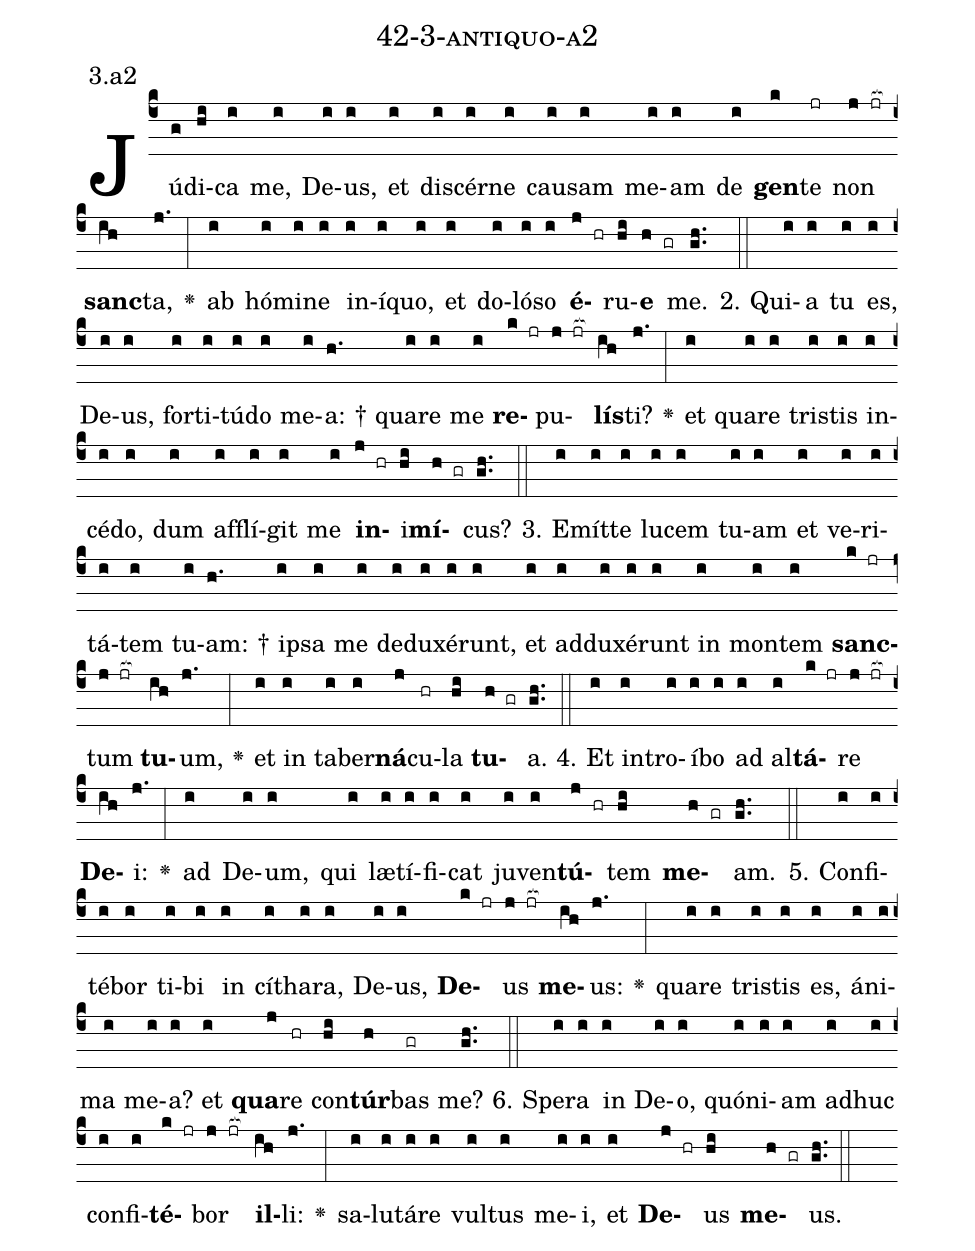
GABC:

name: 42-3-antiquo-a2;
annotation: 3.a2;
%%
(c4)Jú(g)di(hi)ca(i) me,(i) De(i)us,(i) et(i) di(i)scér(i)ne(i) cau(i)sam(i) me(i)am(i) de(i) <b>gen</b>(k)te(jr) non(j jr[ocb:1{]) <b>sanc</b>(ih[ocb:0}])ta,(j.) <v>\greheightstar</v>(:) ab(i) hó(i)mi(i)ne(i) in(i)í(i)quo,(i) et(i) do(i)ló(i)so(i) <b>é</b>(j hr)ru(hi)<b>e</b>(h gr) me.(gh..) (::)
2. Qui(i)a(i) tu(i) es,(i) De(i)us,(i) for(i)ti(i)tú(i)do(i) me(i)a: †(h.) qua(i)re(i) me(i) <b>re</b>(k jr)pu(j jr[ocb:1{])<b>lís</b>(ih[ocb:0}])ti?(j.) <v>\greheightstar</v>(:) et(i) qua(i)re(i) tris(i)tis(i) in(i)cé(i)do,(i) dum(i) af(i)flí(i)git(i) me(i) <b>in</b>(j hr)i(hi)<b>mí</b>(h gr)cus?(gh..) (::)
3. E(i)mít(i)te(i) lu(i)cem(i) tu(i)am(i) et(i) ve(i)ri(i)tá(i)tem(i) tu(i)am: †(h.) ip(i)sa(i) me(i) de(i)du(i)xé(i)runt,(i) et(i) ad(i)du(i)xé(i)runt(i) in(i) mon(i)tem(i) <b>sanc</b>(k jr)tum(j jr[ocb:1{]) <b>tu</b>(ih[ocb:0}])um,(j.) <v>\greheightstar</v>(:) et(i) in(i) ta(i)ber(i)<b>ná</b>(j)cu(hr)la(hi) <b>tu</b>(h gr)a.(gh..) (::)
4. Et(i) in(i)tro(i)í(i)bo(i) ad(i) al(i)<b>tá</b>(k jr)re(j jr[ocb:1{]) <b>De</b>(ih[ocb:0}])i:(j.) <v>\greheightstar</v>(:) ad(i) De(i)um,(i) qui(i) læ(i)tí(i)fi(i)cat(i) ju(i)ven(i)<b>tú</b>(j hr)tem(hi) <b>me</b>(h gr)am.(gh..) (::)
5. Con(i)fi(i)té(i)bor(i) ti(i)bi(i) in(i) cí(i)tha(i)ra,(i) De(i)us,(i) <b>De</b>(k jr)us(j jr[ocb:1{]) <b>me</b>(ih[ocb:0}])us:(j.) <v>\greheightstar</v>(:) qua(i)re(i) tris(i)tis(i) es,(i) á(i)ni(i)ma(i) me(i)a?(i) et(i) <b>qua</b>(j)re(hr) con(hi)<b>túr</b>(h)bas(gr) me?(gh..) (::)
6. Spe(i)ra(i) in(i) De(i)o,(i) quón(i)i(i)am(i) ad(i)huc(i) con(i)fi(i)<b>té</b>(k jr)bor(j jr[ocb:1{]) <b>il</b>(ih[ocb:0}])li:(j.) <v>\greheightstar</v>(:) sa(i)lu(i)tá(i)re(i) vul(i)tus(i) me(i)i,(i) et(i) <b>De</b>(j hr)us(hi) <b>me</b>(h gr)us.(gh..) (::)
